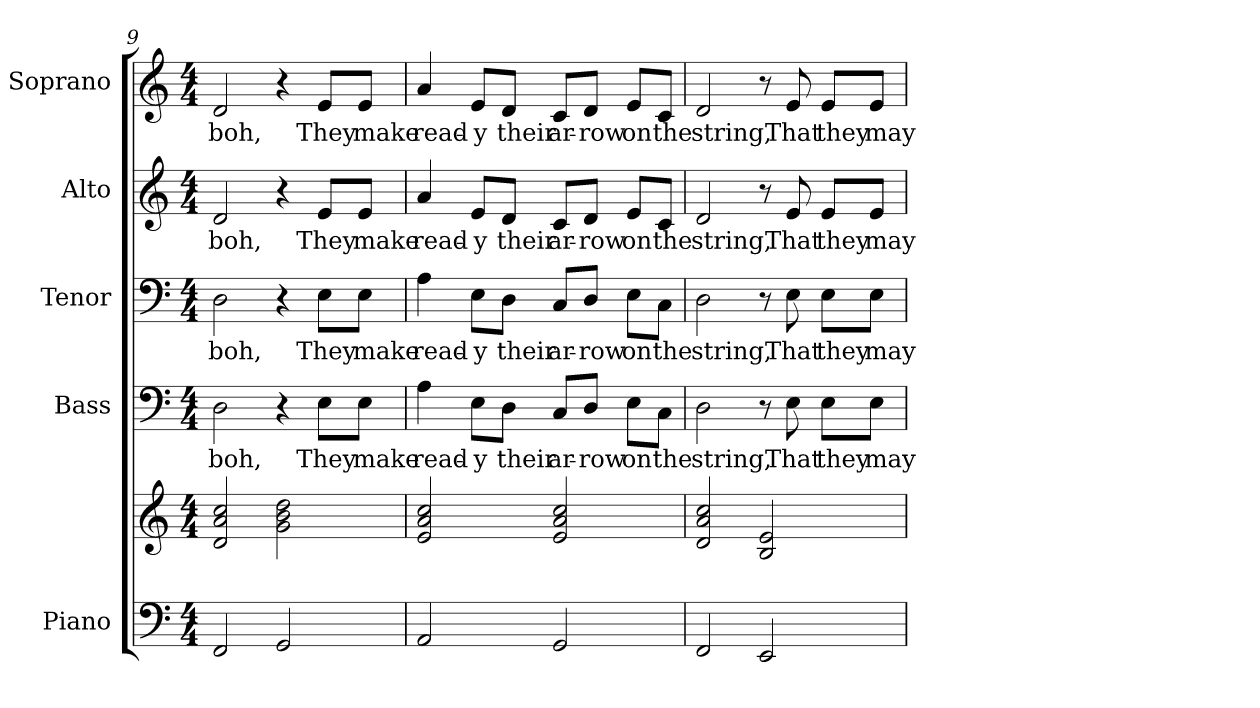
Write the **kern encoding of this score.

**kern	**kern	**kern	**text	**kern	**text	**kern	**text	**kern	**text
*part5	*part5	*part4	*part4	*part3	*part3	*part2	*part2	*part1	*part1
*staff6	*staff5	*staff4	*staff4	*staff3	*staff3	*staff2	*staff2	*staff1	*staff1
*I"Piano	*	*I"Bass	*	*I"Tenor	*	*I"Alto	*	*I"Soprano	*
*I'Pno.	*	*I'B.	*	*I'T.	*	*I'A.	*	*I'S.	*
!!LO:PB:g=z
*clefF4	*clefG2	*clefF4	*	*clefF4	*	*clefG2	*	*clefG2	*
*k[]	*k[]	*k[]	*	*k[]	*	*k[]	*	*k[]	*
*C:	*C:	*C:	*	*C:	*	*C:	*	*C:	*
*M4/4	*M4/4	*M4/4	*	*M4/4	*	*M4/4	*	*M4/4	*
=9	=9	=9	=9	=9	=9	=9	=9	=9	=9
!	!	!	!LO:LY:b:color=#000000	!	!	!	!	!	!
!	!	!	!	!	!LO:LY:b:color=#000000	!	!	!	!
!	!	!	!	!	!	!	!LO:LY:b:color=#000000	!	!
!	!	!	!	!	!	!	!	!	!LO:LY:b:color=#000000
2FFi/	2di/ 2ai 2cci	2Di\	boh,	2Di\	boh,	2di/	boh,	2di/	boh,
2GGi/	2gi\ 2bi 2ddi	4r	.	4r	.	4r	.	4r	.
!	!	!	!LO:LY:b:color=#000000	!	!	!	!	!	!
!	!	!	!	!	!LO:LY:b:color=#000000	!	!	!	!
!	!	!	!	!	!	!	!LO:LY:b:color=#000000	!	!
!	!	!	!	!	!	!	!	!	!LO:LY:b:color=#000000
.	.	8Ei\L	They	8Ei\L	They	8ei/L	They	8ei/L	They
!	!	!	!LO:LY:b:color=#000000	!	!	!	!	!	!
!	!	!	!	!	!LO:LY:b:color=#000000	!	!	!	!
!	!	!	!	!	!	!	!LO:LY:b:color=#000000	!	!
!	!	!	!	!	!	!	!	!	!LO:LY:b:color=#000000
.	.	8Ei\J	make	8Ei\J	make	8ei/J	make	8ei/J	make
=10	=10	=10	=10	=10	=10	=10	=10	=10	=10
!	!	!	!LO:LY:b:color=#000000	!	!	!	!	!	!
!	!	!	!	!	!LO:LY:b:color=#000000	!	!	!	!
!	!	!	!	!	!	!	!LO:LY:b:color=#000000	!	!
!	!	!	!	!	!	!	!	!	!LO:LY:b:color=#000000
2AAi/	2ei/ 2ai 2cci	4Ai\	read-	4Ai\	read-	4ai/	read-	4ai/	read-
!	!	!	!LO:LY:b:color=#000000	!	!	!	!	!	!
!	!	!	!	!	!LO:LY:b:color=#000000	!	!	!	!
!	!	!	!	!	!	!	!LO:LY:b:color=#000000	!	!
!	!	!	!	!	!	!	!	!	!LO:LY:b:color=#000000
.	.	8Ei\L	-y	8Ei\L	-y	8ei/L	-y	8ei/L	-y
!	!	!	!LO:LY:b:color=#000000	!	!	!	!	!	!
!	!	!	!	!	!LO:LY:b:color=#000000	!	!	!	!
!	!	!	!	!	!	!	!LO:LY:b:color=#000000	!	!
!	!	!	!	!	!	!	!	!	!LO:LY:b:color=#000000
.	.	8Di\J	their	8Di\J	their	8di/J	their	8di/J	their
!	!	!	!LO:LY:b:color=#000000	!	!	!	!	!	!
!	!	!	!	!	!LO:LY:b:color=#000000	!	!	!	!
!	!	!	!	!	!	!	!LO:LY:b:color=#000000	!	!
!	!	!	!	!	!	!	!	!	!LO:LY:b:color=#000000
2GGi/	2ei/ 2ai 2cci	8Ci/L	ar-	8Ci/L	ar-	8ci/L	ar-	8ci/L	ar-
!	!	!	!LO:LY:b:color=#000000	!	!	!	!	!	!
!	!	!	!	!	!LO:LY:b:color=#000000	!	!	!	!
!	!	!	!	!	!	!	!LO:LY:b:color=#000000	!	!
!	!	!	!	!	!	!	!	!	!LO:LY:b:color=#000000
.	.	8Di/J	-row	8Di/J	-row	8di/J	-row	8di/J	-row
!	!	!	!LO:LY:b:color=#000000	!	!	!	!	!	!
!	!	!	!	!	!LO:LY:b:color=#000000	!	!	!	!
!	!	!	!	!	!	!	!LO:LY:b:color=#000000	!	!
!	!	!	!	!	!	!	!	!	!LO:LY:b:color=#000000
.	.	8Ei\L	on	8Ei\L	on	8ei/L	on	8ei/L	on
!	!	!	!LO:LY:b:color=#000000	!	!	!	!	!	!
!	!	!	!	!	!LO:LY:b:color=#000000	!	!	!	!
!	!	!	!	!	!	!	!LO:LY:b:color=#000000	!	!
!	!	!	!	!	!	!	!	!	!LO:LY:b:color=#000000
.	.	8Ci\J	the	8Ci\J	the	8ci/J	the	8ci/J	the
!!LO:PB:g=z
=11	=11	=11	=11	=11	=11	=11	=11	=11	=11
!	!	!	!LO:LY:b:color=#000000	!	!	!	!	!	!
!	!	!	!	!	!LO:LY:b:color=#000000	!	!	!	!
!	!	!	!	!	!	!	!LO:LY:b:color=#000000	!	!
!	!	!	!	!	!	!	!	!	!LO:LY:b:color=#000000
2FFi/	2di/ 2ai 2cci	2Di\	string,	2Di\	string,	2di/	string,	2di/	string,
2EEi/	2Bi/ 2ei	8r	.	8r	.	8r	.	8r	.
!	!	!	!LO:LY:b:color=#000000	!	!	!	!	!	!
!	!	!	!	!	!LO:LY:b:color=#000000	!	!	!	!
!	!	!	!	!	!	!	!LO:LY:b:color=#000000	!	!
!	!	!	!	!	!	!	!	!	!LO:LY:b:color=#000000
.	.	8Ei\	That	8Ei\	That	8ei/	That	8ei/	That
!	!	!	!LO:LY:b:color=#000000	!	!	!	!	!	!
!	!	!	!	!	!LO:LY:b:color=#000000	!	!	!	!
!	!	!	!	!	!	!	!LO:LY:b:color=#000000	!	!
!	!	!	!	!	!	!	!	!	!LO:LY:b:color=#000000
.	.	8Ei\L	they	8Ei\L	they	8ei/L	they	8ei/L	they
!	!	!	!LO:LY:b:color=#000000	!	!	!	!	!	!
!	!	!	!	!	!LO:LY:b:color=#000000	!	!	!	!
!	!	!	!	!	!	!	!LO:LY:b:color=#000000	!	!
!	!	!	!	!	!	!	!	!	!LO:LY:b:color=#000000
.	.	8Ei\J	may	8Ei\J	may	8ei/J	may	8ei/J	may
=	=	=	=	=	=	=	=	=	=
*-	*-	*-	*-	*-	*-	*-	*-	*-	*-
